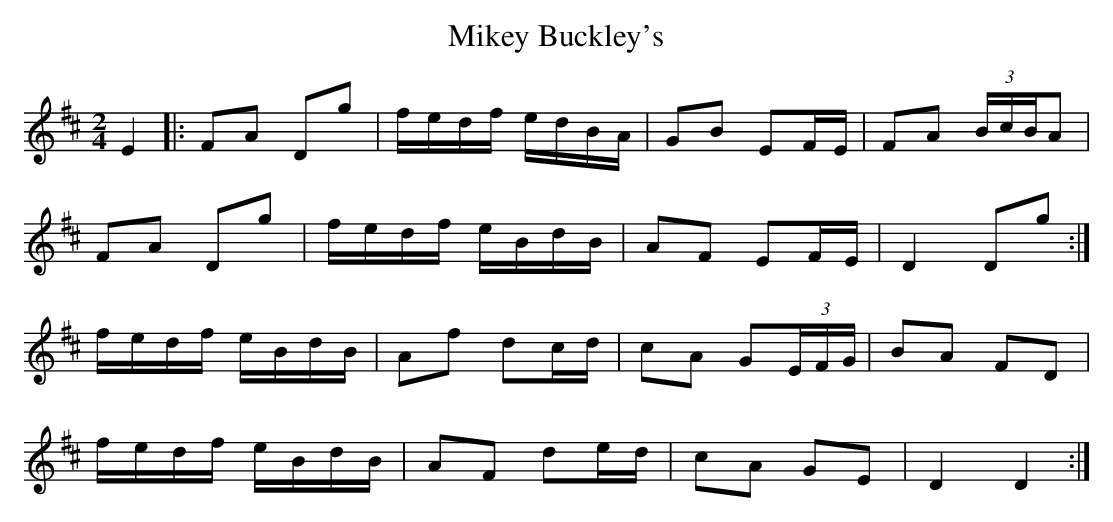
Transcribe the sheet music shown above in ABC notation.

X:1
T: Mikey Buckley's
L: 1/8
M: 2/4
K: D
E2|: FA Dg|f/e/d/f/ e/d/B/A/|GB EF/E/|FA (3B/c/B/A|
FA Dg|f/e/d/f/ e/B/d/B/|AF EF/E/|D2 Dg :|
f/e/d/f/ e/B/d/B/|Af dc/d/|cA G(3E/F/G/|BA FD|
f/e/d/f/ e/B/d/B/|AF de/d/|cA GE|D2 D2 :|
